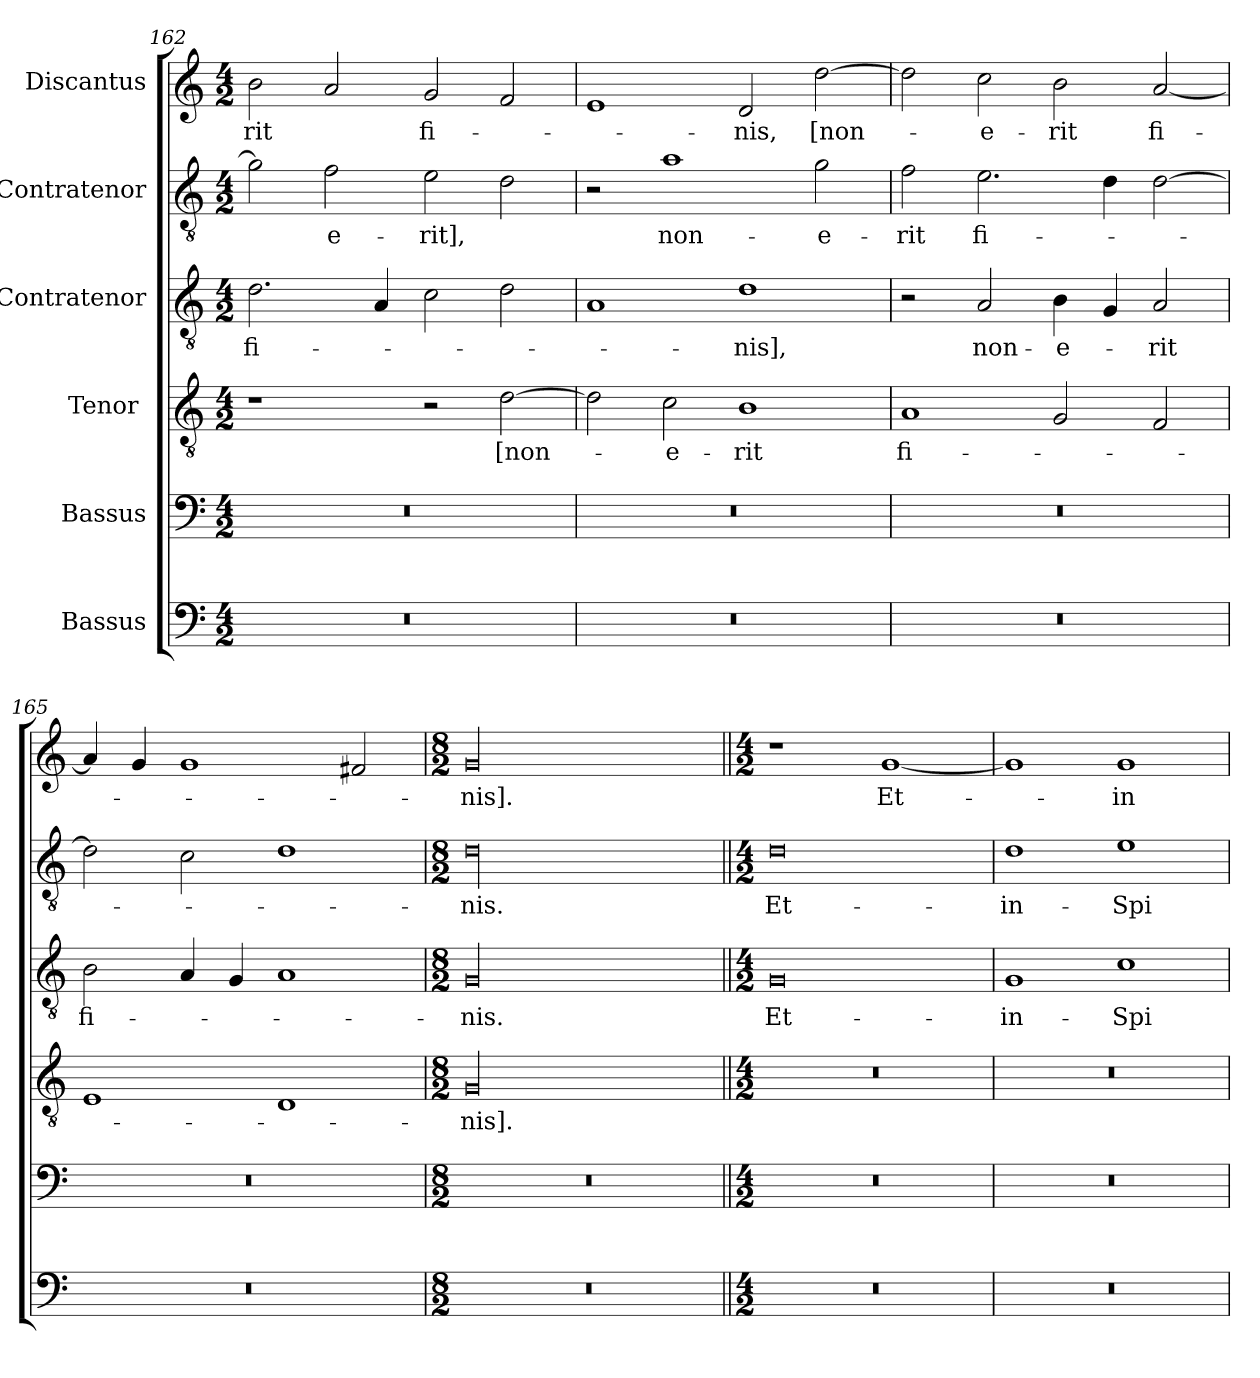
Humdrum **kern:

**kern	**kern	**kern	**text	**kern	**text	**kern	**text	**kern	**text
*part6	*part5	*part4	*part4	*part3	*part3	*part2	*part2	*part1	*part1
*staff6	*staff5	*staff4	*staff4	*staff3	*staff3	*staff2	*staff2	*staff1	*staff1
*I"Bassus	*I"Bassus	*I"Tenor 	*	*I"Contratenor	*	*I"Contratenor	*	*I"Discantus	*
*clefF4	*clefF4	*clefGv2	*	*clefGv2	*	*clefGv2	*	*clefG2	*
*k[]	*k[]	*k[]	*	*k[]	*	*k[]	*	*k[]	*
*M4/2	*M4/2	*M4/2	*	*M4/2	*	*M4/2	*	*M4/2	*
=162	=162	=162	=162	=162	=162	=162	=162	=162	=162
0r	0r	1r	.	2.d\	fi-	2g\]	.	2b\	-rit
.	.	.	.	.	.	2f\	e-	2a/	.
.	.	.	.	4A/	.	.	.	.	.
.	.	2r	.	2c\	.	2e\	-rit],	2g/	fi-
.	.	[2d\	[non-	2d\	.	2d\	.	2f/	.
=163	=163	=163	=163	=163	=163	=163	=163	=163	=163
0r	0r	2d\]	.	1A/	.	2r	.	1e/	.
.	.	2c\	e-	.	.	1a\	non-	.	.
.	.	1B\	-rit	1d\	-nis],	.	.	2d/	-nis,
.	.	.	.	.	.	2g\	e-	[2dd\	[non-
=164	=164	=164	=164	=164	=164	=164	=164	=164	=164
0r	0r	1A/	fi-	2r	.	2f\	-rit	2dd\]	.
.	.	.	.	2A/	non-	2.e\	fi-	2cc\	e-
.	.	2G/	.	4B\	e-	.	.	2b\	-rit
.	.	.	.	4G/	.	4d\	.	.	.
.	.	2F/	.	2A/	-rit	[2d\	.	[2a/	fi-
=165	=165	=165	=165	=165	=165	=165	=165	=165	=165
0r	0r	1E/	.	2B\	fi-	2d\]	.	4a/]	.
.	.	.	.	.	.	.	.	4g/	.
.	.	.	.	4A/	.	2c\	.	1g/	.
.	.	.	.	4G/	.	.	.	.	.
.	.	1D/	.	1A/	.	1d\	.	.	.
.	.	.	.	.	.	.	.	2f#X/	.
=166	=166	=166	=166	=166	=166	=166	=166	=166	=166
*M8/2	*M8/2	*M8/2	*	*M8/2	*	*M8/2	*	*M8/2	*
00r	00r	00G/	-nis].	00G/	-nis.	00d\	-nis.	00g/	-nis].
=167||	=167||	=167||	=167||	=167||	=167||	=167||	=167||	=167||	=167||
*M4/2	*M4/2	*M4/2	*	*M4/2	*	*M4/2	*	*M4/2	*
0r	0r	0r	.	0G/	Et-	0d\	Et-	1r	.
.	.	.	.	.	.	.	.	[1g/	Et-
=168	=168	=168	=168	=168	=168	=168	=168	=168	=168
0r	0r	0r	.	1G/	in-	1d\	in-	1g/]	.
.	.	.	.	1c\	Spi-	1e\	Spi-	1g/	in-
=	=	=	=	=	=	=	=	=	=
*-	*-	*-	*-	*-	*-	*-	*-	*-	*-
